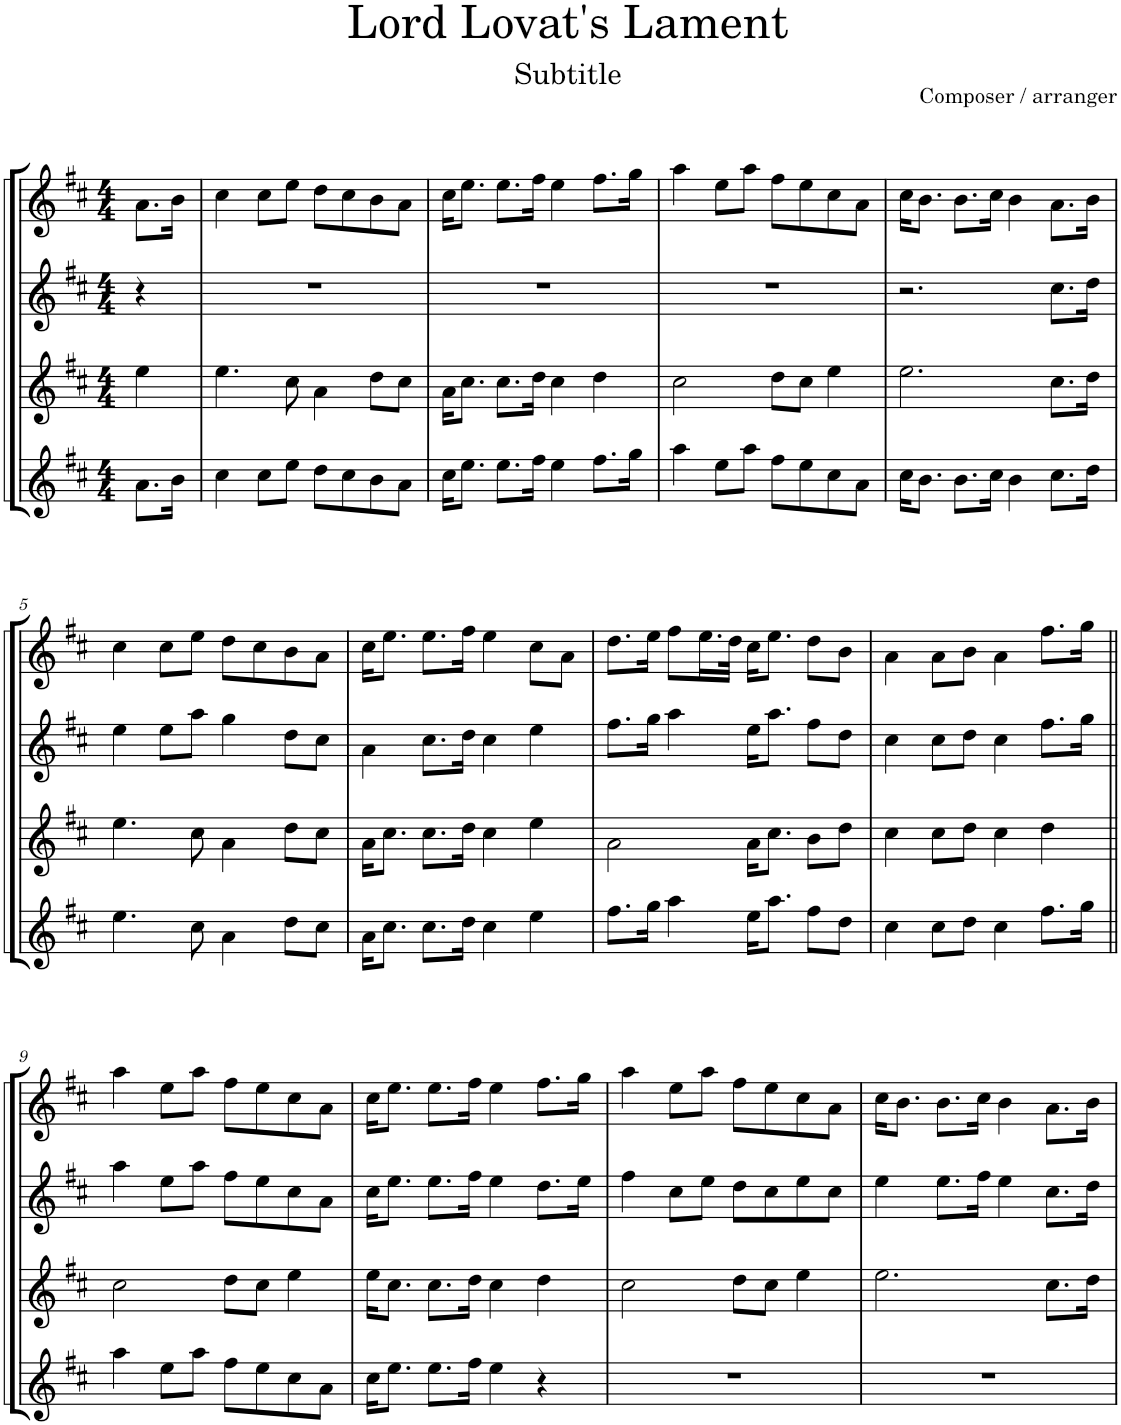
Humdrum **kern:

**kern	**kern	**kern	**kern
*part4	*part3	*part2	*part1
*staff4	*staff3	*staff2	*staff1
*I"Oboe 4	*I"Oboe 3	*I"Oboe 2	*I"Oboe
*I'Ob	*I'Ob	*I'Ob	*I'Ob
*clefG2	*clefG2	*clefG2	*clefG2
*k[f#c#]	*k[f#c#]	*k[f#c#]	*k[f#c#]
*M4/4	*M4/4	*M4/4	*M4/4
=	=	=	=
8.a\L	4ee\	4r	8.a\L
16b\Jk	.	.	16b\Jk
=1	=1	=1	=1
4cc#\	4.ee\	1r	4cc#\
8cc#\L	.	.	8cc#\L
8ee\J	8cc#\	.	8ee\J
8dd\L	4a\	.	8dd\L
8cc#\	.	.	8cc#\
8b\	8dd\L	.	8b\
8a\J	8cc#\J	.	8a\J
=2	=2	=2	=2
16cc#\KL	16a\KL	1r	16cc#\KL
8.ee\J	8.cc#\J	.	8.ee\J
8.ee\L	8.cc#\L	.	8.ee\L
16ff#\Jk	16dd\Jk	.	16ff#\Jk
4ee\	4cc#\	.	4ee\
8.ff#\L	4dd\	.	8.ff#\L
16gg\Jk	.	.	16gg\Jk
=3	=3	=3	=3
4aa\	2cc#\	1r	4aa\
8ee\L	.	.	8ee\L
8aa\J	.	.	8aa\J
8ff#\L	8dd\L	.	8ff#\L
8ee\	8cc#\J	.	8ee\
8cc#\	4ee\	.	8cc#\
8a\J	.	.	8a\J
=4	=4	=4	=4
16cc#\KL	2.ee\	2.r	16cc#\KL
8.b\J	.	.	8.b\J
8.b\L	.	.	8.b\L
16cc#\Jk	.	.	16cc#\Jk
4b\	.	.	4b\
8.cc#\L	8.cc#\L	8.cc#\L	8.a\L
16dd\Jk	16dd\Jk	16dd\Jk	16b\Jk
!!LO:LB:g=z
=5	=5	=5	=5
4.ee\	4.ee\	4ee\	4cc#\
.	.	8ee\L	8cc#\L
8cc#\	8cc#\	8aa\J	8ee\J
4a\	4a\	4gg\	8dd\L
.	.	.	8cc#\
8dd\L	8dd\L	8dd\L	8b\
8cc#\J	8cc#\J	8cc#\J	8a\J
=6	=6	=6	=6
16a\KL	16a\KL	4a\	16cc#\KL
8.cc#\J	8.cc#\J	.	8.ee\J
8.cc#\L	8.cc#\L	8.cc#\L	8.ee\L
16dd\Jk	16dd\Jk	16dd\Jk	16ff#\Jk
4cc#\	4cc#\	4cc#\	4ee\
4ee\	4ee\	4ee\	8cc#\L
.	.	.	8a\J
=7	=7	=7	=7
8.ff#\L	2a\	8.ff#\L	8.dd\L
16gg\Jk	.	16gg\Jk	16ee\Jk
4aa\	.	4aa\	8ff#\L
.	.	.	16.ee\L
.	.	.	32dd\JJk
16ee\KL	16a\KL	16ee\KL	16cc#\KL
8.aa\J	8.cc#\J	8.aa\J	8.ee\J
8ff#\L	8b\L	8ff#\L	8dd\L
8dd\J	8dd\J	8dd\J	8b\J
=8	=8	=8	=8
4cc#\	4cc#\	4cc#\	4a\
8cc#\L	8cc#\L	8cc#\L	8a\L
8dd\J	8dd\J	8dd\J	8b\J
4cc#\	4cc#\	4cc#\	4a\
8.ff#\L	4dd\	8.ff#\L	8.ff#\L
16gg\Jk	.	16gg\Jk	16gg\Jk
!!LO:LB:g=z
=9||	=9||	=9||	=9||
4aa\	2cc#\	4aa\	4aa\
8ee\L	.	8ee\L	8ee\L
8aa\J	.	8aa\J	8aa\J
8ff#\L	8dd\L	8ff#\L	8ff#\L
8ee\	8cc#\J	8ee\	8ee\
8cc#\	4ee\	8cc#\	8cc#\
8a\J	.	8a\J	8a\J
=10	=10	=10	=10
16cc#\KL	16ee\KL	16cc#\KL	16cc#\KL
8.ee\J	8.cc#\J	8.ee\J	8.ee\J
8.ee\L	8.cc#\L	8.ee\L	8.ee\L
16ff#\Jk	16dd\Jk	16ff#\Jk	16ff#\Jk
4ee\	4cc#\	4ee\	4ee\
4r	4dd\	8.dd\L	8.ff#\L
.	.	16ee\Jk	16gg\Jk
=11	=11	=11	=11
1r	2cc#\	4ff#\	4aa\
.	.	8cc#\L	8ee\L
.	.	8ee\J	8aa\J
.	8dd\L	8dd\L	8ff#\L
.	8cc#\J	8cc#\	8ee\
.	4ee\	8ee\	8cc#\
.	.	8cc#\J	8a\J
=12	=12	=12	=12
1r	2.ee\	4ee\	16cc#\KL
.	.	.	8.b\J
.	.	8.ee\L	8.b\L
.	.	16ff#\Jk	16cc#\Jk
.	.	4ee\	4b\
.	8.cc#\L	8.cc#\L	8.a\L
.	16dd\Jk	16dd\Jk	16b\Jk
=	=	=	=
*-	*-	*-	*-
